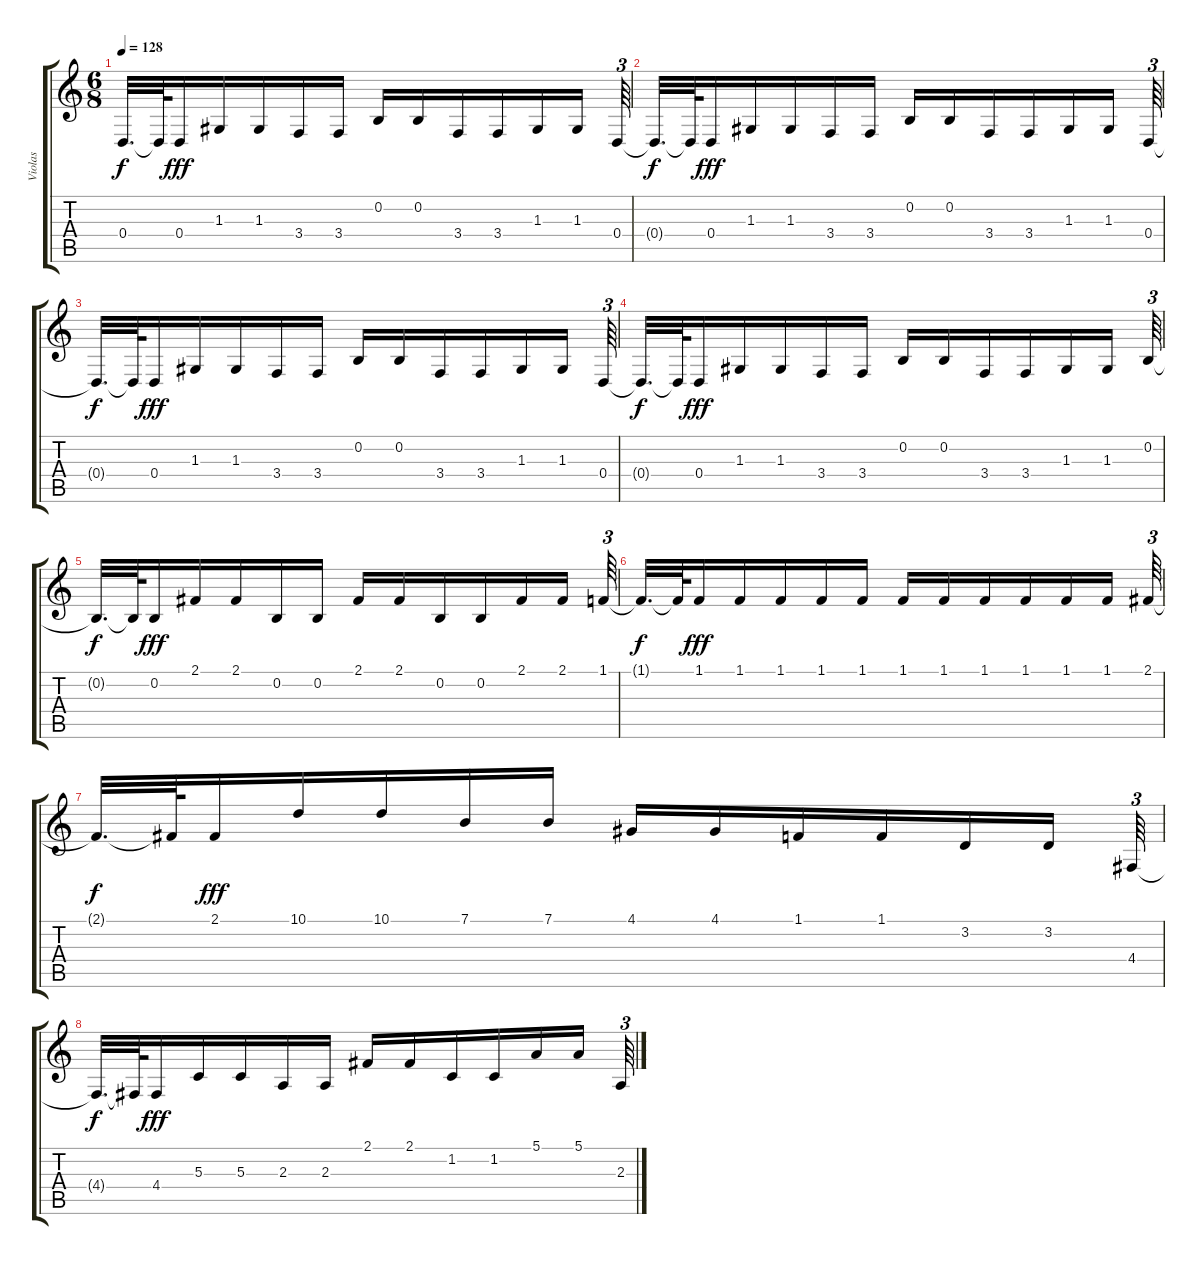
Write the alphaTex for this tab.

\track ("Violas" "Violas") {instrument pizzicatostrings}
\staff {score tabs}
\tuning (E4 B3 G3 D3 A2 E2) {hide}
\ts (6 8)
\tempo 128
\clef g2
\ks c
0.4{t}.32{d dy f} 0.4{t}.64 0.4.16{dy fff} 1.3.16 1.3.16 3.4.16 3.4.16 0.2.16 0.2.16 3.4.16 3.4.16 1.3.16 1.3.16 0.4.64{tu (3 2)} |
0.4{t}.32{d dy f} 0.4{t}.64 0.4.16{dy fff} 1.3.16 1.3.16 3.4.16 3.4.16 0.2.16 0.2.16 3.4.16 3.4.16 1.3.16 1.3.16 0.4.64{tu (3 2)} |
0.4{t}.32{d dy f} 0.4{t}.64 0.4.16{dy fff} 1.3.16 1.3.16 3.4.16 3.4.16 0.2.16 0.2.16 3.4.16 3.4.16 1.3.16 1.3.16 0.4.64{tu (3 2)} |
0.4{t}.32{d dy f} 0.4{t}.64 0.4.16{dy fff} 1.3.16 1.3.16 3.4.16 3.4.16 0.2.16 0.2.16 3.4.16 3.4.16 1.3.16 1.3.16 0.2.64{tu (3 2)} |
0.2{t}.32{d dy f} 0.2{t}.64 0.2.16{dy fff} 2.1.16 2.1.16 0.2.16 0.2.16 2.1.16 2.1.16 0.2.16 0.2.16 2.1.16 2.1.16 1.1.64{tu (3 2)} |
1.1{t}.32{d dy f} 1.1{t}.64 1.1.16{dy fff} 1.1.16 1.1.16 1.1.16 1.1.16 1.1.16 1.1.16 1.1.16 1.1.16 1.1.16 1.1.16 2.1.64{tu (3 2)} |
2.1{t}.32{d dy f} 2.1{t}.64 2.1.16{dy fff} 10.1.16 10.1.16 7.1.16 7.1.16 4.1.16 4.1.16 1.1.16 1.1.16 3.2.16 3.2.16 4.4.64{tu (3 2)} |
4.4{t}.32{d dy f} 4.4{t}.64 4.4.16{dy fff} 5.3.16 5.3.16 2.3.16 2.3.16 2.1.16 2.1.16 1.2.16 1.2.16 5.1.16 5.1.16 2.3.64{tu (3 2)}
